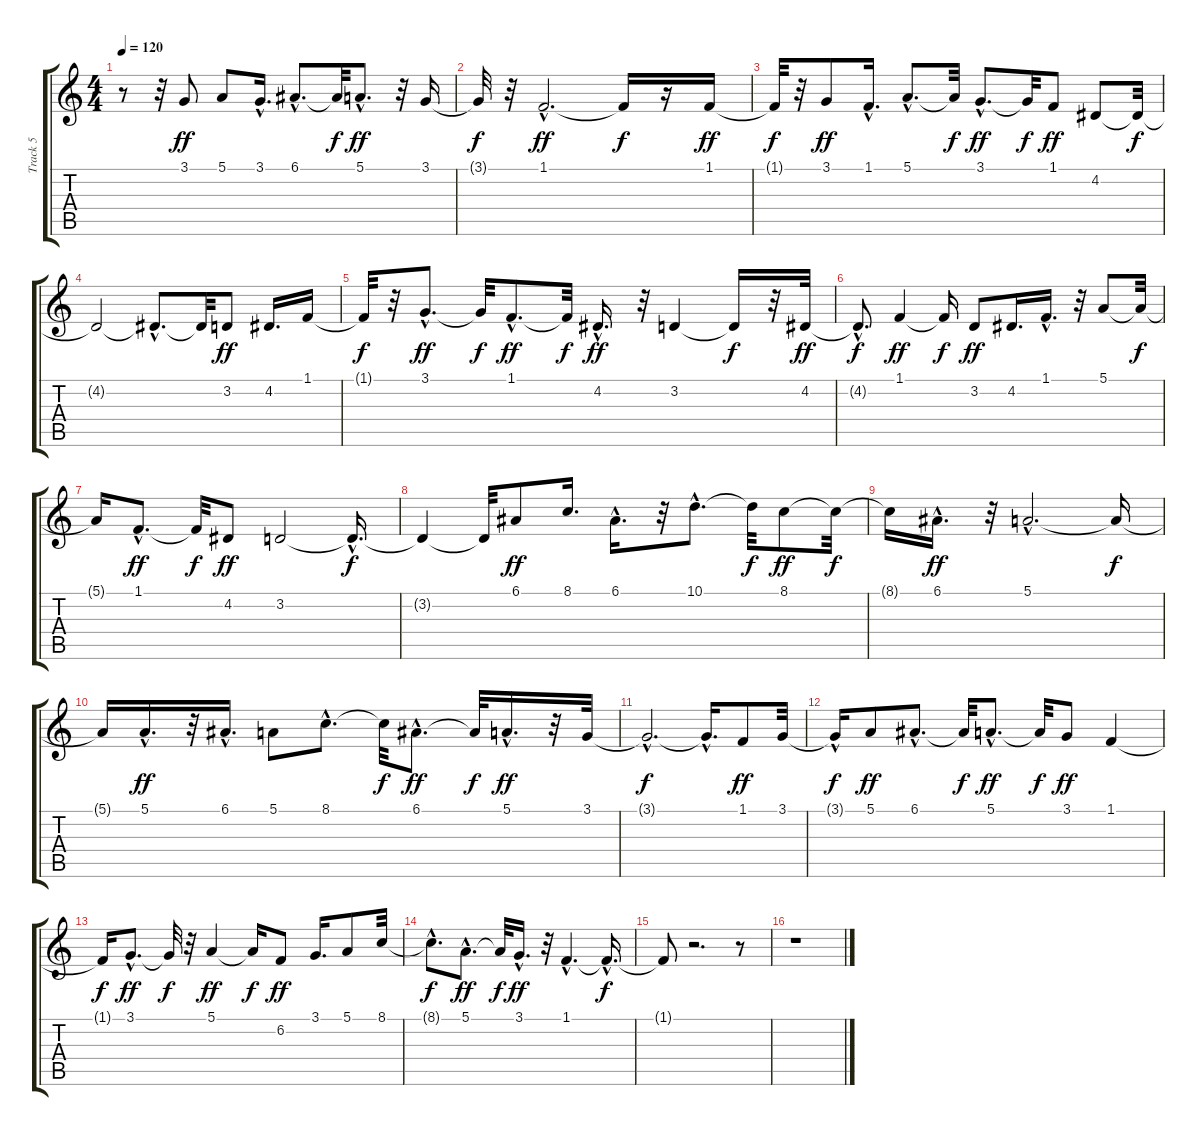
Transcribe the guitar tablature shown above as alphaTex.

\track ("Track 5" "Track 5") {instrument shakuhachi}
\staff {score tabs}
\tuning (E4 B3 G3 D3 A2 E2) {hide}
\ts (4 4)
\tempo 120
\clef g2
\ks c
r.8{dy f} r.32 3.1.8{dy ff} 5.1.8 3.1{hac}.16{d} 6.1{hac}.8{d} 6.1{t}.32{dy f} 5.1{hac}.8{d dy ff} r.32 3.1.16 |
3.1{t}.32{dy f} r.32 1.1{hac}.2{d dy ff} 1.1{t}.16{dy f} r.16 1.1.16{dy ff} |
1.1{t}.32{dy f} r.32 3.1.8{dy ff} 1.1{hac}.16{d} 5.1{hac}.8{d} 5.1{t}.32{dy f} 3.1{hac}.8{d dy ff} 3.1{t}.32{dy f} 1.1.8{dy ff} 4.2.8 4.2{t}.32{dy f} |
4.2{t}.2 4.2{hac t}.8{d} 4.2{t}.32 3.2.8{dy ff} 4.2.16{d} 1.1.16 |
1.1{t}.32{dy f} r.32 3.1{hac}.8{d dy ff} 3.1{t}.32{dy f} 1.1{hac}.8{d dy ff} 1.1{t}.32{dy f} 4.2{hac}.16{d dy ff} r.32 3.2.4 3.2{t}.16{dy f} r.32 4.2.32{dy ff} |
4.2{hac t}.8{d dy f} 1.1.4{dy ff} 1.1{t}.16{dy f} 3.2.8{dy ff} 4.2.16{d} 1.1{hac}.16{d} r.32 5.1.8 5.1{t}.32{dy f} |
5.1{t}.16 1.1{hac}.8{d dy ff} 1.1{t}.32{dy f} 4.2.8{dy ff} 3.2.2 3.2{hac t}.16{d dy f} |
3.2{t}.4 3.2{t}.32 6.1.8{dy ff} 8.1.16{d} 6.1{hac}.16{d} r.32 10.1{hac}.8{d} 10.1{t}.32{dy f} 8.1.8{dy ff} 8.1{t}.32{dy f} |
8.1{t}.16 6.1{hac}.16{d dy ff} r.32 5.1{hac}.2{d} 5.1{t}.16{dy f} |
5.1{t}.16 5.1{hac}.16{d dy ff} r.32 6.1{hac}.16{d} 5.1.8 8.1{hac}.8{d} 8.1{t}.32{dy f} 6.1{hac}.8{d dy ff} 6.1{t}.32{dy f} 5.1{hac}.16{d dy ff} r.32 3.1.32 |
3.1{hac t}.2{d dy f} 3.1{hac t}.16{d} 1.1.8{dy ff} 3.1.32 |
3.1{hac t}.16{dy f} 5.1.8{dy ff} 6.1{hac}.8{d} 6.1{t}.32{dy f} 5.1{hac}.8{d dy ff} 5.1{t}.32{dy f} 3.1.8{dy ff} 1.1.4 |
1.1{t}.16{dy f} 3.1{hac}.8{d dy ff} 3.1{t}.32{dy f} r.32 5.1.4{dy ff} 5.1{t}.16{dy f} 6.2.8{dy ff} 3.1.16{d} 5.1.8 8.1.32 |
8.1{hac t}.8{d dy f} 5.1{hac}.8{d dy ff} 5.1{t}.32{dy f} 3.1{hac}.16{d dy ff} r.32 1.1{hac}.4{d} 1.1{hac t}.16{d dy f} |
1.1{t}.8 r.2{d} r.8 |
r.1
